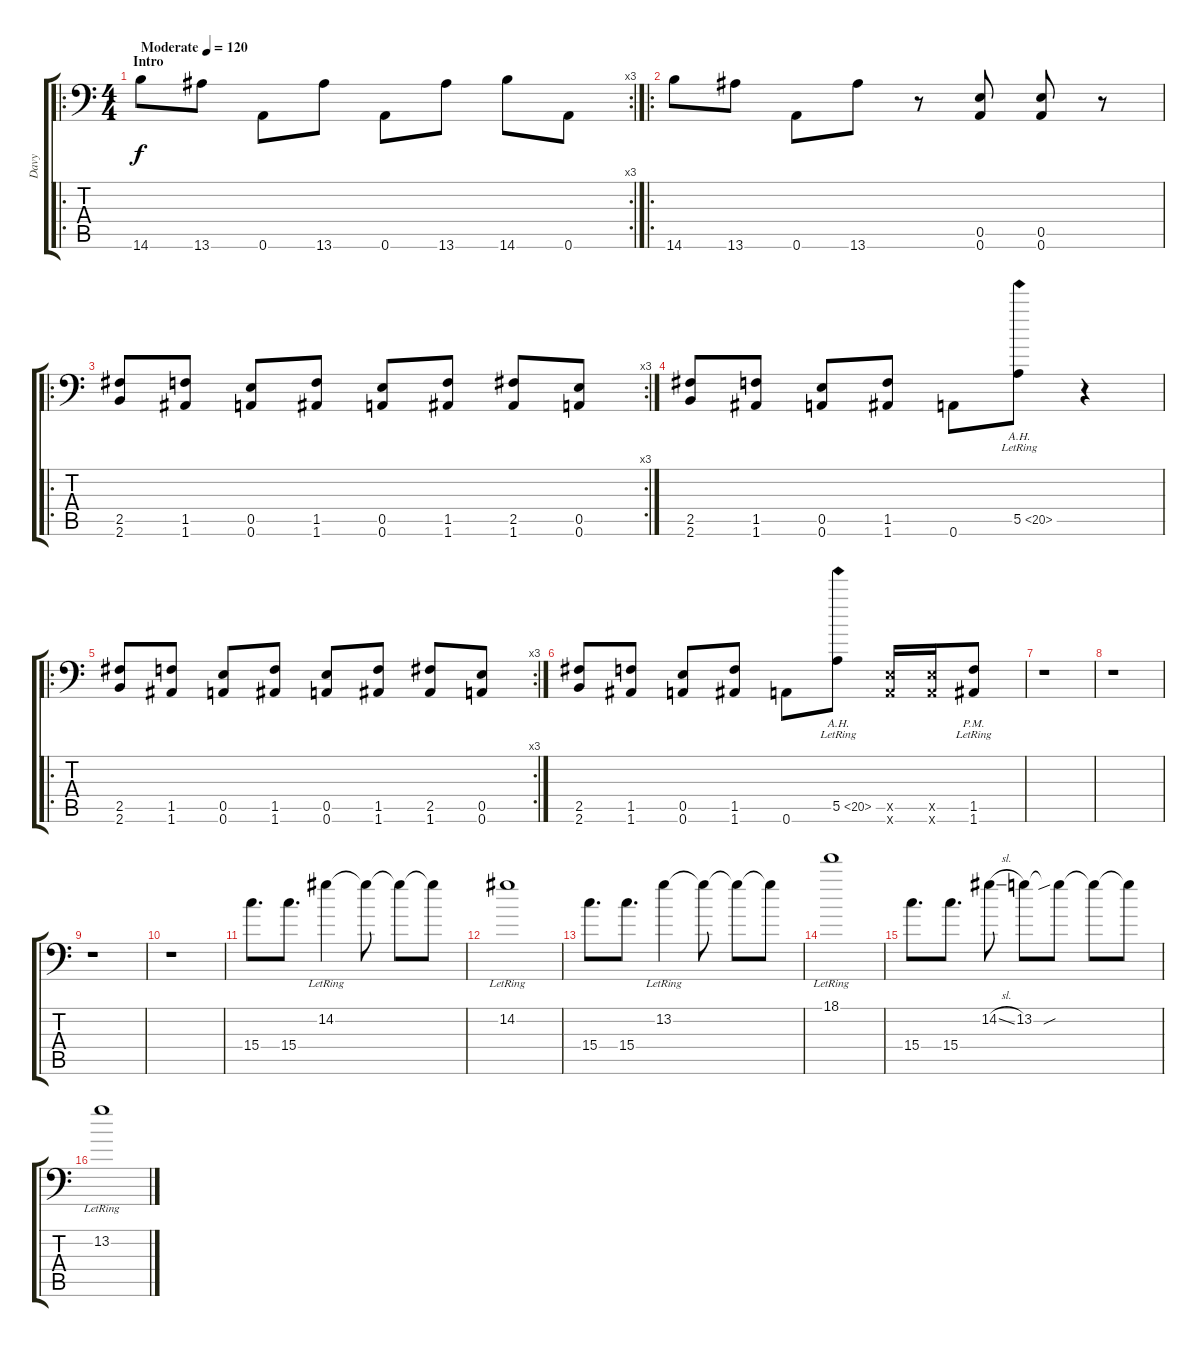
\track ("Davy " "Davy ") {instrument distortionguitar}
\staff {score tabs}
\tuning (B3 Gb3 D3 A2 E2 A1) {hide}
\ro
\rc 3
\ts (4 4)
\section ("" "Intro")
\tempo (120 "Moderate")
\clef f4
\ks c
14.6.8{dy f instrument distortionguitar} 13.6.8 0.6.8 13.6.8 0.6.8 13.6.8 14.6.8 0.6.8 |
\ro
14.6.8 13.6.8 0.6.8 13.6.8 r.8 (0.5 0.6).8 (0.5 0.6).8 r.8 |
\ro
\rc 3
(2.5 2.6).8 (1.5 1.6).8 (0.5 0.6).8 (1.5 1.6).8 (0.5 0.6).8 (1.5 1.6).8 (2.5 1.6).8 (0.5 0.6).8 |
(2.5 2.6).8 (1.5 1.6).8 (0.5 0.6).8 (1.5 1.6).8 0.6.8 5.5{ah 15 lr}.8 r.4 |
\ro
\rc 3
(2.5 2.6).8 (1.5 1.6).8 (0.5 0.6).8 (1.5 1.6).8 (0.5 0.6).8 (1.5 1.6).8 (2.5 1.6).8 (0.5 0.6).8 |
(2.5 2.6).8 (1.5 1.6).8 (0.5 0.6).8 (1.5 1.6).8 0.6.8 5.5{ah 15 lr}.8 (0.5{x} 0.6{x}).16 (0.5{x} 0.6{x}).16 (1.5{pm lr} 1.6{pm lr}).8 |
r.1 |
r.1 |
r.1 |
r.1 |
15.4.8{d instrument acousticguitarnylon} 15.4.8{d} 14.2{lr}.4 14.2{t}.8 14.2{t}.8 14.2{t}.8 |
14.2{lr}.1 |
15.4.8{d} 15.4.8{d} 13.2{lr}.4 13.2{t}.8 13.2{t}.8 13.2{t}.8 |
18.1{lr}.1 |
15.4.8{d instrument acousticguitarnylon} 15.4.8{d} 14.2{sl}.8 13.2.8 13.2{sib t}.8 13.2{t}.8 13.2{t}.8 |
13.2{lr}.1
